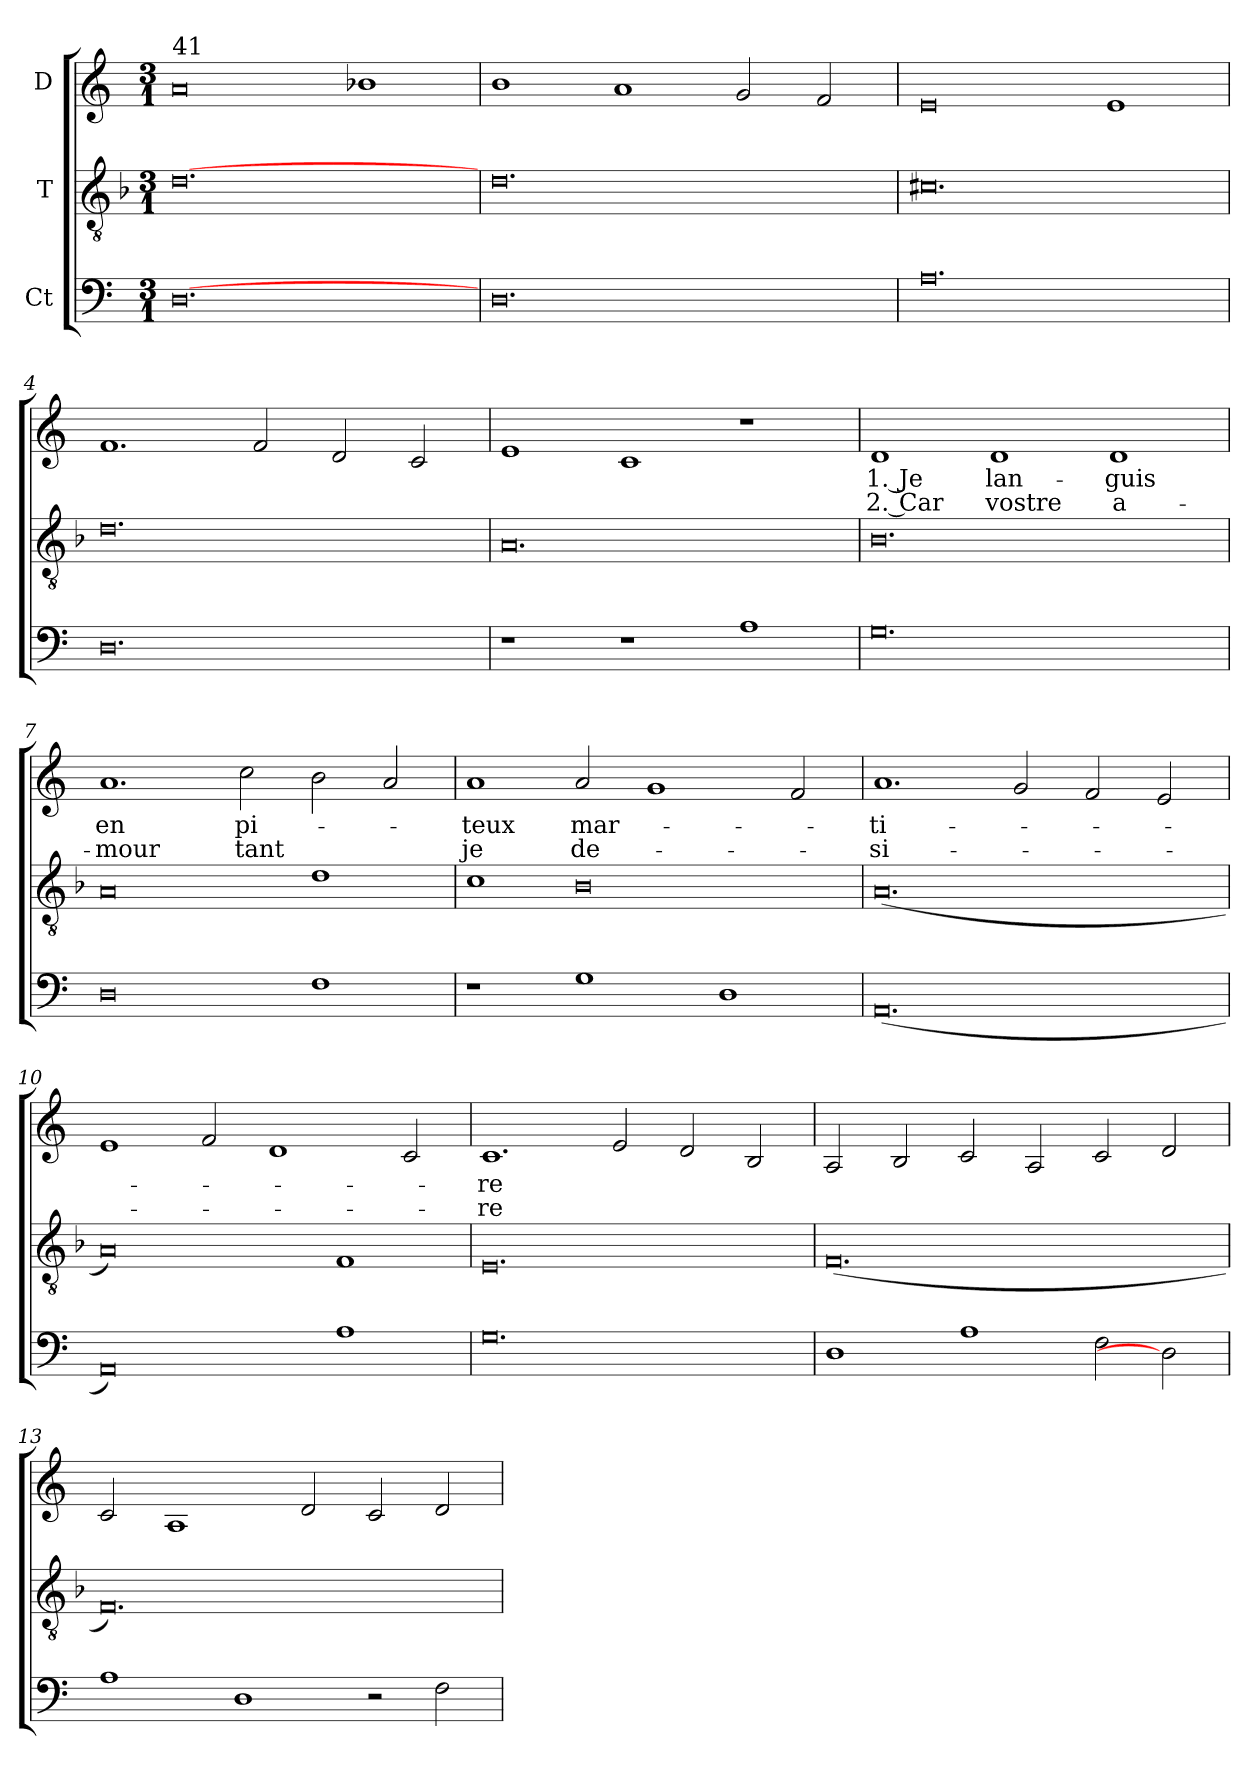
**kern	**kern	**kern	**text	**text
*part3	*part2	*part1	*part1	*part1
*staff3	*staff2	*staff1	*staff1	*staff1
*I"Ct	*I"T	*I"D	*	*
!!LO:PB:g=z
*clefF4	*clefGv2	*clefG2	*	*
*	*ITrd7c12	*	*	*
*k[]	*k[b-]	*k[]	*	*
*C:	*F:	*C:	*	*
*M3/1	*M3/1	*M3/1	*	*
=1	=1	=1	=1	=1
!	!	!LO:TX:a:t=41	!	!
[0.Di\	[0.Di\	0ai/	.	.
.	.	1b-Xi/	.	.
=2	=2	=2	=2	=2
0.Di\	0.Di\	1bi/	.	.
.	.	1ai/	.	.
.	.	2gi/	.	.
.	.	2fi/	.	.
=3	=3	=3	=3	=3
0.Ai\	0.C#Xi\	0ei/	.	.
.	.	1ei/	.	.
=4	=4	=4	=4	=4
0.Di/	0.Di\	1.fi/	.	.
.	.	2fi/	.	.
.	.	2di/	.	.
.	.	2ci/	.	.
=5	=5	=5	=5	=5
1r	0.AAi/	1ei/	.	.
1r	.	1ci/	.	.
1Ai\	.	1r	.	.
!!LO:LB:g=z
=6	=6	=6	=6	=6
!	!	!	!LO:LY:b:color=#000000	!LO:LY:b:color=#000000
0.Gi\	0.BB-i/	1di/	1. Je	2. Car
!	!	!	!LO:LY:b:color=#000000	!LO:LY:b:color=#000000
.	.	1di/	lan-	vostre
!	!	!	!LO:LY:b:color=#000000	!LO:LY:b:color=#000000
.	.	1di/	-guis	a-
=7	=7	=7	=7	=7
!	!	!	!LO:LY:b:color=#000000	!LO:LY:b:color=#000000
0Di/	0AAi/	1.ai/	en	-mour
!	!	!	!LO:LY:b:color=#000000	!LO:LY:b:color=#000000
.	.	2cci\	pi-	tant
1Fi\	1Di\	2bi\	.	.
.	.	2ai/	.	.
=8	=8	=8	=8	=8
!	!	!	!LO:LY:b:color=#000000	!LO:LY:b:color=#000000
1r	1Ci\	1ai/	-teux	je
!	!	!	!LO:LY:b:color=#000000	!LO:LY:b:color=#000000
1Gi\	0BB-i/	2ai/	mar-	de-
.	.	1gi/	.	.
1Di/	.	.	.	.
.	.	2fi/	.	.
=9	=9	=9	=9	=9
!	!	!	!LO:LY:b:color=#000000	!LO:LY:b:color=#000000
(0.AAi/	(0.AAi/	1.ai/	-ti-	-si-
.	.	2gi/	.	.
.	.	2fi/	.	.
.	.	2ei/	.	.
=10	=10	=10	=10	=10
0AAi/)	0AAi/)	1ei/	.	.
.	.	2fi/	.	.
.	.	1di/	.	.
1Ai\	1FFi/	.	.	.
.	.	2ci/	.	.
!!LO:LB:g=z
=11	=11	=11	=11	=11
!	!	!	!LO:LY:b:color=#000000	!LO:LY:b:color=#000000
0.Gi\	0.EEi/	1.ci/	-re	-re
.	.	2ei/	.	.
.	.	2di/	.	.
.	.	2Bi/	.	.
=12	=12	=12	=12	=12
1Di/	(0.FFi/	2Ai/	.	.
.	.	2Bi/	.	.
1Ai\	.	2ci/	.	.
.	.	2Ai/	.	.
2Fi\	.	2ci/	.	.
2Di\]	.	2di/	.	.
=13	=13	=13	=13	=13
1Ai\	0.FFi/)	2ci/	.	.
.	.	1Ai/	.	.
1Di/	.	.	.	.
.	.	2di/	.	.
2r	.	2ci/	.	.
2Fi\	.	2di/	.	.
=	=	=	=	=
*-	*-	*-	*-	*-
